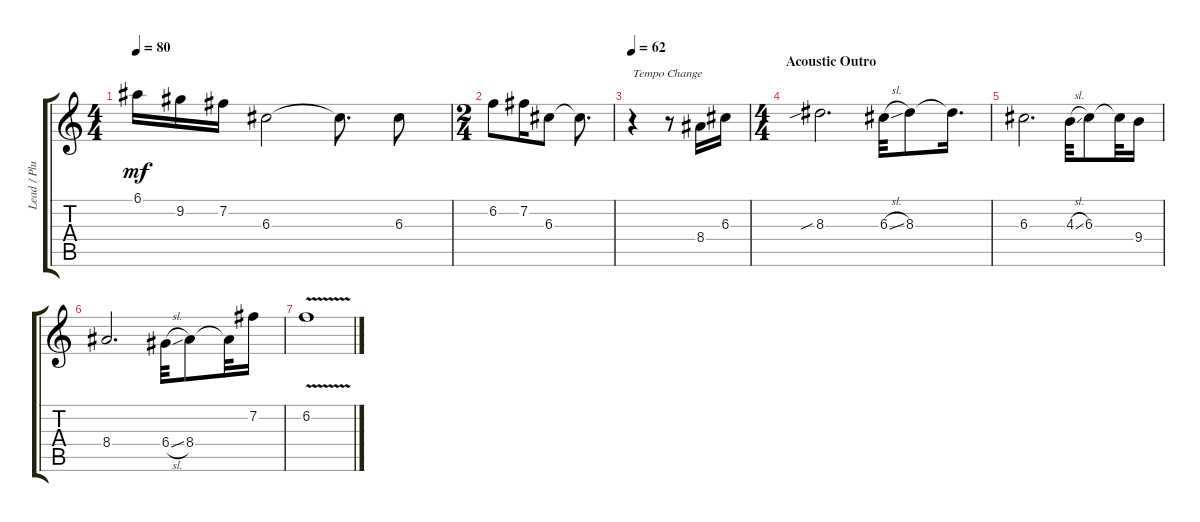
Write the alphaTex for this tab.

\track ("Lead / Pluck Guitar" "Lead / Plu") {instrument overdrivenguitar}
\staff {score tabs}
\tuning (E4 B3 G3 D3 A2 E2) {hide}
\ts (4 4)
\tempo 80
\clef g2
\ks c
6.1.16{dy mf} 9.2.16 7.2.16 6.3.2 6.3{t}.8{d} 6.3.8 |
\ts (2 4)
6.2.8 7.2.16 6.3.8 6.3{t}.8{d} |
\tempo 62
r.4{txt "Tempo Change"} r.8 8.4.16 6.3.16 |
\ts (4 4)
\section ("" "Acoustic Outro")
8.3{sib}.2{d} 6.3{sl}.32 8.3.8 8.3{t}.16{d} |
6.3.2{d} 4.3{sl}.32 6.3.8 6.3{t}.32 9.4.16 |
8.4.2{d} 6.4{sl}.32 8.4.8 8.4{t}.32 7.2.16 |
6.2{v}.1
